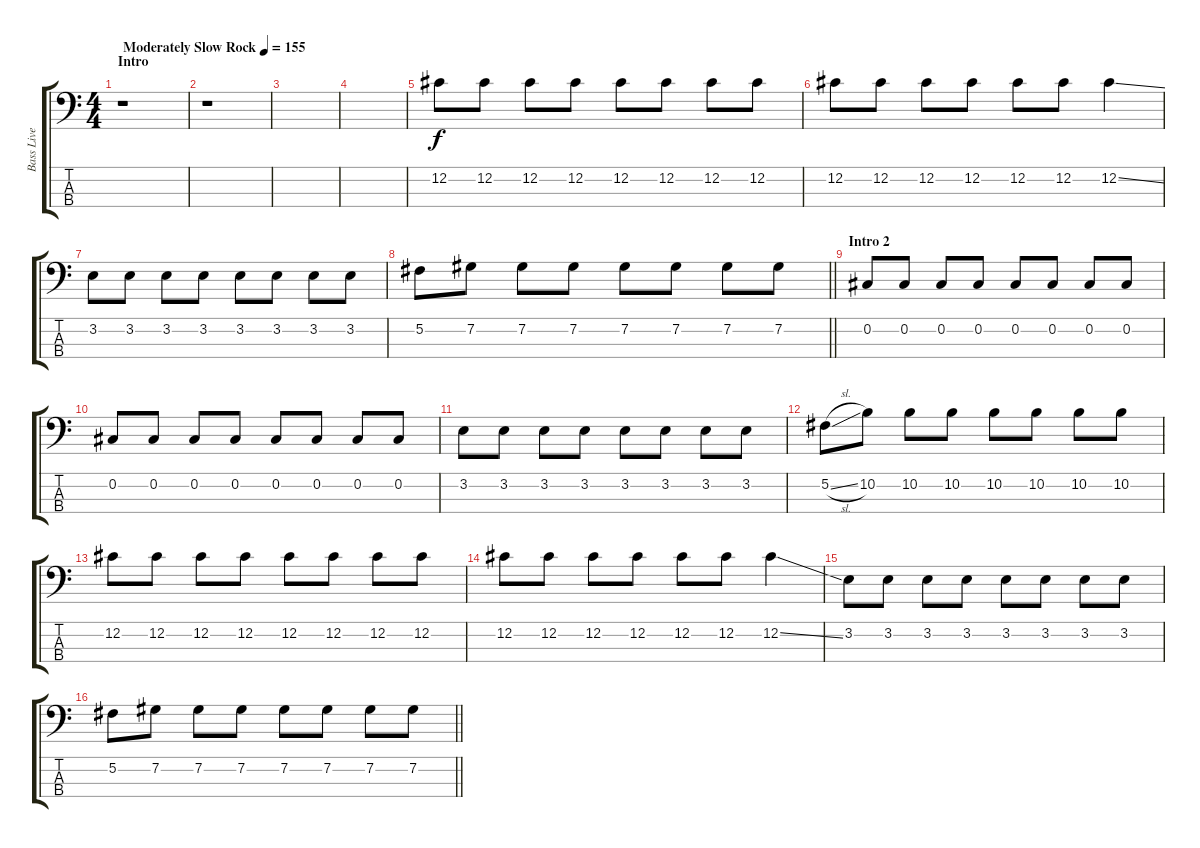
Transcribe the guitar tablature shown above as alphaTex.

\track ("Bass Live (-1/2 step version)" "Bass Live ") {mute instrument acousticguitarsteel}
\staff {score tabs}
\tuning (Gb2 Db2 Ab1 Db1) {hide}
\ts (4 4)
\section ("" "Intro")
\tempo (155 "Moderately Slow Rock")
\clef f4
\ks c
r.1{dy f volume 7 instrument acousticguitarsteel} |
r.1 |
|
|
12.2.8{volume 13} 12.2.8 12.2.8 12.2.8 12.2.8 12.2.8 12.2.8 12.2.8 |
12.2.8 12.2.8 12.2.8 12.2.8 12.2.8 12.2.8 12.2{ss}.4 |
3.2.8 3.2.8 3.2.8 3.2.8 3.2.8 3.2.8 3.2.8 3.2.8 |
\barLineRight lightlight
5.2.8 7.2.8 7.2.8 7.2.8 7.2.8 7.2.8 7.2.8 7.2.8 |
\section ("" "Intro 2")
0.2.8 0.2.8 0.2.8 0.2.8 0.2.8 0.2.8 0.2.8 0.2.8 |
0.2.8 0.2.8 0.2.8 0.2.8 0.2.8 0.2.8 0.2.8 0.2.8 |
3.2.8 3.2.8 3.2.8 3.2.8 3.2.8 3.2.8 3.2.8 3.2.8 |
5.2{sl}.8 10.2.8 10.2.8 10.2.8 10.2.8 10.2.8 10.2.8 10.2.8 |
12.2.8 12.2.8 12.2.8 12.2.8 12.2.8 12.2.8 12.2.8 12.2.8 |
12.2.8 12.2.8 12.2.8 12.2.8 12.2.8 12.2.8 12.2{ss}.4 |
3.2.8 3.2.8 3.2.8 3.2.8 3.2.8 3.2.8 3.2.8 3.2.8 |
\barLineRight lightlight
5.2.8 7.2.8 7.2.8 7.2.8 7.2.8 7.2.8 7.2.8 7.2.8
